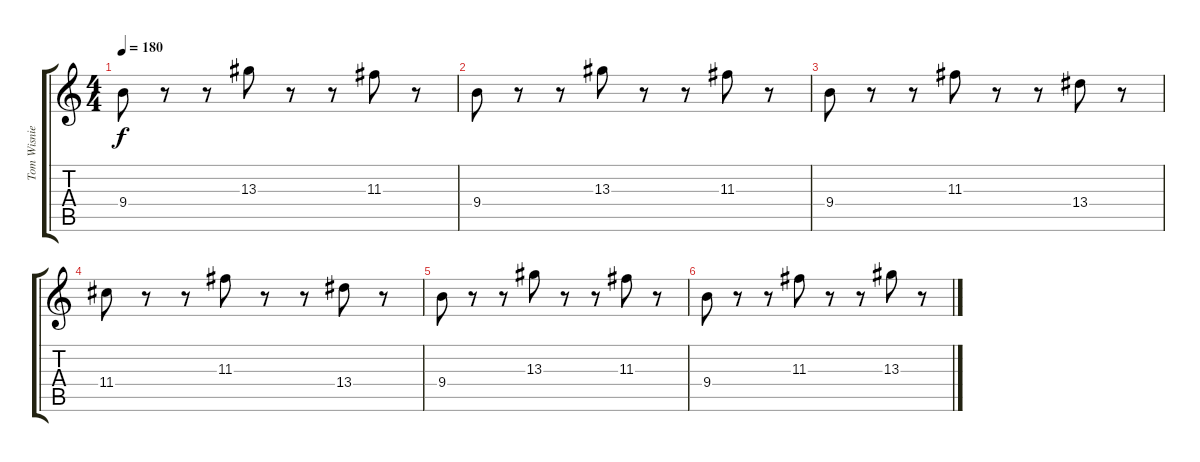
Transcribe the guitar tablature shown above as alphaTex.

\track ("Tom Wisniewski [Guitar 1]" "Tom Wisnie") {instrument overdrivenguitar}
\staff {score tabs}
\tuning (E4 B3 G3 D3 A2 E2) {hide}
\ts (4 4)
\tempo 180
\clef g2
\ks c
9.4.8{dy f} r.8 r.8 13.3.8 r.8 r.8 11.3.8 r.8 |
9.4.8 r.8 r.8 13.3.8 r.8 r.8 11.3.8 r.8 |
9.4.8 r.8 r.8 11.3.8 r.8 r.8 13.4.8 r.8 |
11.4.8 r.8 r.8 11.3.8 r.8 r.8 13.4.8 r.8 |
9.4.8 r.8 r.8 13.3.8 r.8 r.8 11.3.8 r.8 |
9.4.8 r.8 r.8 11.3.8 r.8 r.8 13.3.8 r.8
